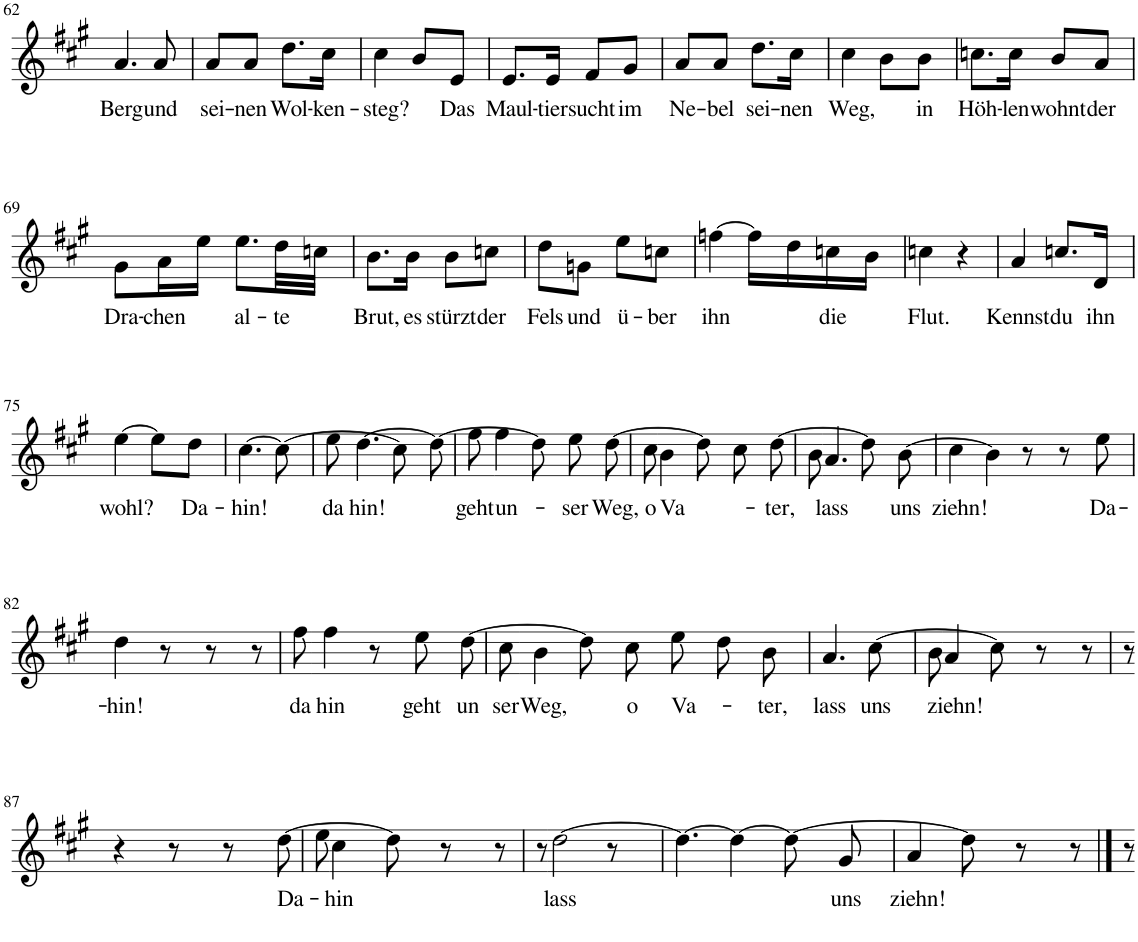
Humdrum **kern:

**kern	**text
*part1	*part1
*staff1	*staff1
*I"Piano	*
*I'Pno	*
!!LO:PB:g=z
*clefG2	*
*k[f#c#g#]	*
*M2/4	*
=62	=62
!	!LO:LY:b
4.a/	Berg
!	!LO:LY:b
8a/	und
=63	=63
!	!LO:LY:b
8a/L	sei-
!	!LO:LY:b
8a/J	-nen
!	!LO:LY:b
8.dd\L	Wol-
!	!LO:LY:b
16cc#\Jk	-ken-
=64	=64
!	!LO:LY:b
4cc#\	-steg?
8b/L	.
!	!LO:LY:b
8e/J	Das
=65	=65
!	!LO:LY:b
8.e/L	Maul-
!	!LO:LY:b
16e/Jk	-tier
!	!LO:LY:b
8f#/L	sucht
!	!LO:LY:b
8g#/J	im
=66	=66
!	!LO:LY:b
8a/L	Ne-
!	!LO:LY:b
8a/J	-bel
!	!LO:LY:b
8.dd\L	sei-
!	!LO:LY:b
16cc#\Jk	-nen
=67	=67
!	!LO:LY:b
4cc#\	Weg,
8b\L	.
!	!LO:LY:b
8b\J	in
=68	=68
!	!LO:LY:b
8.ccn\L	Höh-
!	!LO:LY:b
16cc\Jk	-len
!	!LO:LY:b
8b/L	wohnt
!	!LO:LY:b
8a/J	der
!!LO:LB:g=z
=69	=69
!	!LO:LY:b
8g#\L	Dra-
!	!LO:LY:b
16a\L	-chen
16ee\JJ	.
!	!LO:LY:b
8.ee\L	al-
!	!LO:LY:b
32dd\LL	-te
32ccn\JJJ	.
=70	=70
!	!LO:LY:b
8.b\L	Brut,
!	!LO:LY:b
16b\Jk	es
!	!LO:LY:b
8b\L	stürzt
!	!LO:LY:b
8ccn\J	der
=71	=71
!	!LO:LY:b
8dd\L	Fels
!	!LO:LY:b
8gn\J	und
!	!LO:LY:b
8ee\L	ü-
!	!LO:LY:b
8ccn\J	-ber
=72	=72
!	!LO:LY:b
[4ffn\	ihn
16ff\LL]	.
16dd\	.
!	!LO:LY:b
16ccn\	die
16b\JJ	.
=73	=73
!	!LO:LY:b
4ccn\	Flut.
4r	.
=74	=74
!	!LO:LY:b
4a/	Kennst
!	!LO:LY:b
8.ccn/L	du
!	!LO:LY:b
16d/Jk	ihn
!!LO:LB:g=z
=75	=75
!	!LO:LY:b
[4ee\	wohl?
8ee\L]	.
!	!LO:LY:b
8dd\J	Da-
=76	=76
!	!LO:LY:b
[4.cc#\	-hin!
8cc#\_	.
8ryy	.
!	!LO:LY:b
8ee\	da-
=77	=77
!	!LO:LY:b
[4.dd\	-hin!
8cc#\]	.
8dd\_	.
!	!LO:LY:b
8ff#\	geht
=78	=78
!	!LO:LY:b
4ff#\	un-
8dd\]	.
!	!LO:LY:b
8ee\	ser
!	!LO:LY:b
[8dd\	Weg,
!	!LO:LY:b
8cc#\	o
=79	=79
!	!LO:LY:b
4b\	Va-
8dd\]	.
8cc#\	.
!	!LO:LY:b
[8dd\	-ter,
8b\	.
=80	=80
!	!LO:LY:b
4.a/	lass
8dd\]	.
!	!LO:LY:b
[8b\	uns
=81	=81
!	!LO:LY:b
4cc#\	ziehn!
4b\]	.
8r	.
8r	.
!	!LO:LY:b
8ee\	Da-
!!LO:LB:g=z
=82	=82
!	!LO:LY:b
4dd\	-hin!
8r	.
8r	.
8r	.
!	!LO:LY:b
8ff#\	da-
=83	=83
!	!LO:LY:b
4ff#\	-hin
8r	.
!	!LO:LY:b
8ee\	geht
!	!LO:LY:b
[8dd\	un-
!	!LO:LY:b
8cc#\	-ser
=84	=84
!	!LO:LY:b
4b\	Weg,
8dd\]	.
!	!LO:LY:b
8cc#\	o
!	!LO:LY:b
8ee\	Va-
8dd\	.
!	!LO:LY:b
8b\	-ter,
=85	=85
!	!LO:LY:b
4.a/	lass
!	!LO:LY:b
[8cc#\	uns
8ryy	.
8b\	.
=86	=86
!	!LO:LY:b
4a/	ziehn!
8cc#\]	.
8r	.
8r	.
8r	.
!!LO:LB:g=z
=87	=87
4r	.
8r	.
8r	.
!	!LO:LY:b
[8dd\	Da-
8ee\	.
=88	=88
!	!LO:LY:b
4cc#\	-hin
8dd\]	.
8r	.
8r	.
8r	.
=89	=89
!	!LO:LY:b
[2dd\	lass
8r	.
=90	=90
4.dd\_	.
8dd\_	.
8ryy	.
8dd\_	.
!	!LO:LY:b
8g#/	uns
=91	=91
!	!LO:LY:b
4a/	ziehn!
8dd\_	.
8dd\]	.
8r	.
8r	.
8r	.
==	==
*-	*-
